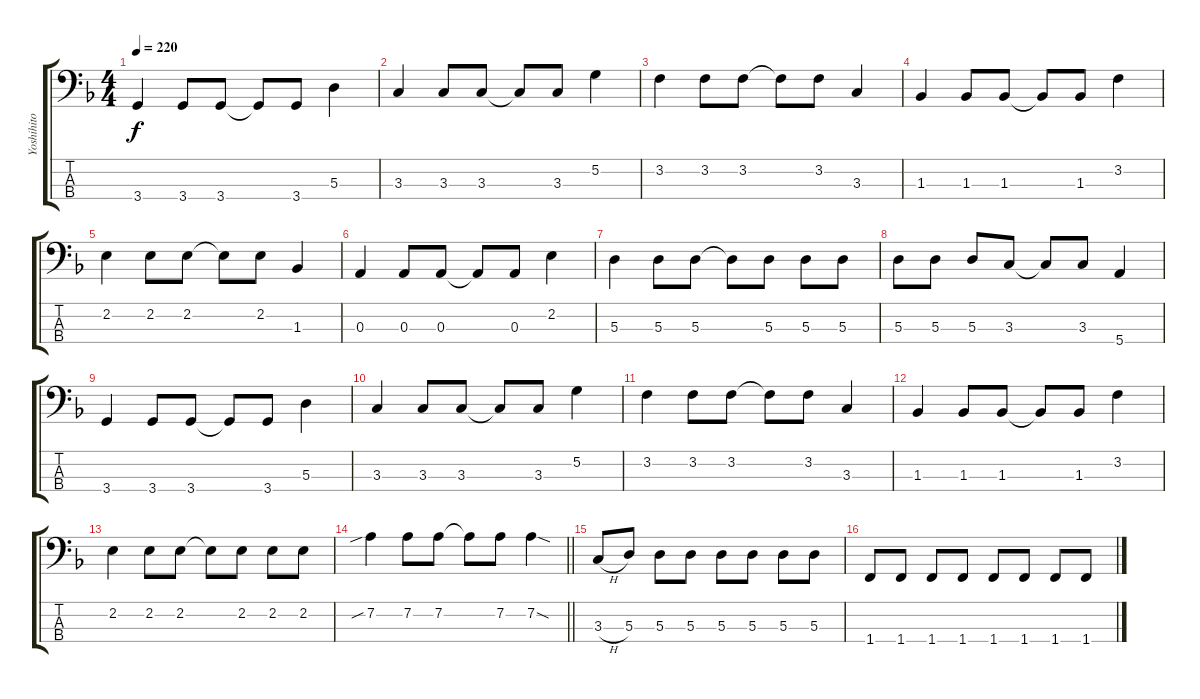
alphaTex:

\track ("Yoshihito Onda" "Yoshihito ") {instrument electricbasspick}
\staff {score tabs}
\tuning (G2 D2 A1 E1) {hide}
\ts (4 4)
\tempo 220
\clef f4
\ks f
3.4.4{dy f} 3.4.8 3.4.8 3.4{t}.8 3.4.8 5.3.4 |
3.3.4 3.3.8 3.3.8 3.3{t}.8 3.3.8 5.2.4 |
3.2.4 3.2.8 3.2.8 3.2{t}.8 3.2.8 3.3.4 |
1.3.4 1.3.8 1.3.8 1.3{t}.8 1.3.8 3.2.4 |
2.2.4 2.2.8 2.2.8 2.2{t}.8 2.2.8 1.3.4 |
0.3.4 0.3.8 0.3.8 0.3{t}.8 0.3.8 2.2.4 |
5.3.4 5.3.8 5.3.8 5.3{t}.8 5.3.8 5.3.8 5.3.8 |
5.3.8 5.3.8 5.3.8 3.3.8 3.3{t}.8 3.3.8 5.4.4 |
3.4.4 3.4.8 3.4.8 3.4{t}.8 3.4.8 5.3.4 |
3.3.4 3.3.8 3.3.8 3.3{t}.8 3.3.8 5.2.4 |
3.2.4 3.2.8 3.2.8 3.2{t}.8 3.2.8 3.3.4 |
1.3.4 1.3.8 1.3.8 1.3{t}.8 1.3.8 3.2.4 |
2.2.4 2.2.8 2.2.8 2.2{t}.8 2.2.8 2.2.8 2.2.8 |
\barLineRight lightlight
7.2{sib}.4 7.2.8 7.2.8 7.2{t}.8 7.2.8 7.2{sod}.4 |
3.3{h}.8 5.3.8 5.3.8 5.3.8 5.3.8 5.3.8 5.3.8 5.3.8 |
1.4.8 1.4.8 1.4.8 1.4.8 1.4.8 1.4.8 1.4.8 1.4.8
